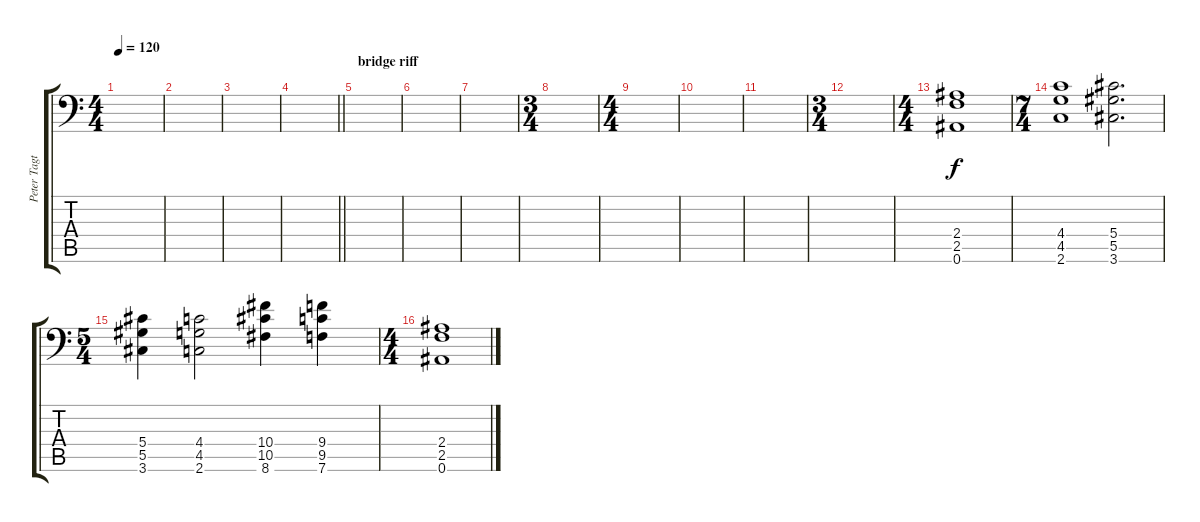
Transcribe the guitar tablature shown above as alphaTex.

\track ("Peter Tagtgren" "Peter Tagt") {instrument distortionguitar}
\staff {score tabs}
\tuning (Bb3 F3 Db3 Ab2 Eb2 Bb1) {hide}
\ts (4 4)
\tempo 120
\clef f4
\ks c
|
|
|
\barLineRight lightlight
|
\section ("" "bridge riff")
|
|
|
\ts (3 4)
|
\ts (4 4)
|
|
|
\ts (3 4)
|
\ts (4 4)
(2.4 2.5 0.6).1 |
\ts (7 4)
(4.4 4.5 2.6).1 (5.4 5.5 3.6).2{d} |
\ts (5 4)
(5.4 5.5 3.6).4 (4.4 4.5 2.6).2 (10.4 10.5 8.6).4 (9.4 9.5 7.6).4 |
\ts (4 4)
(2.4 2.5 0.6).1
